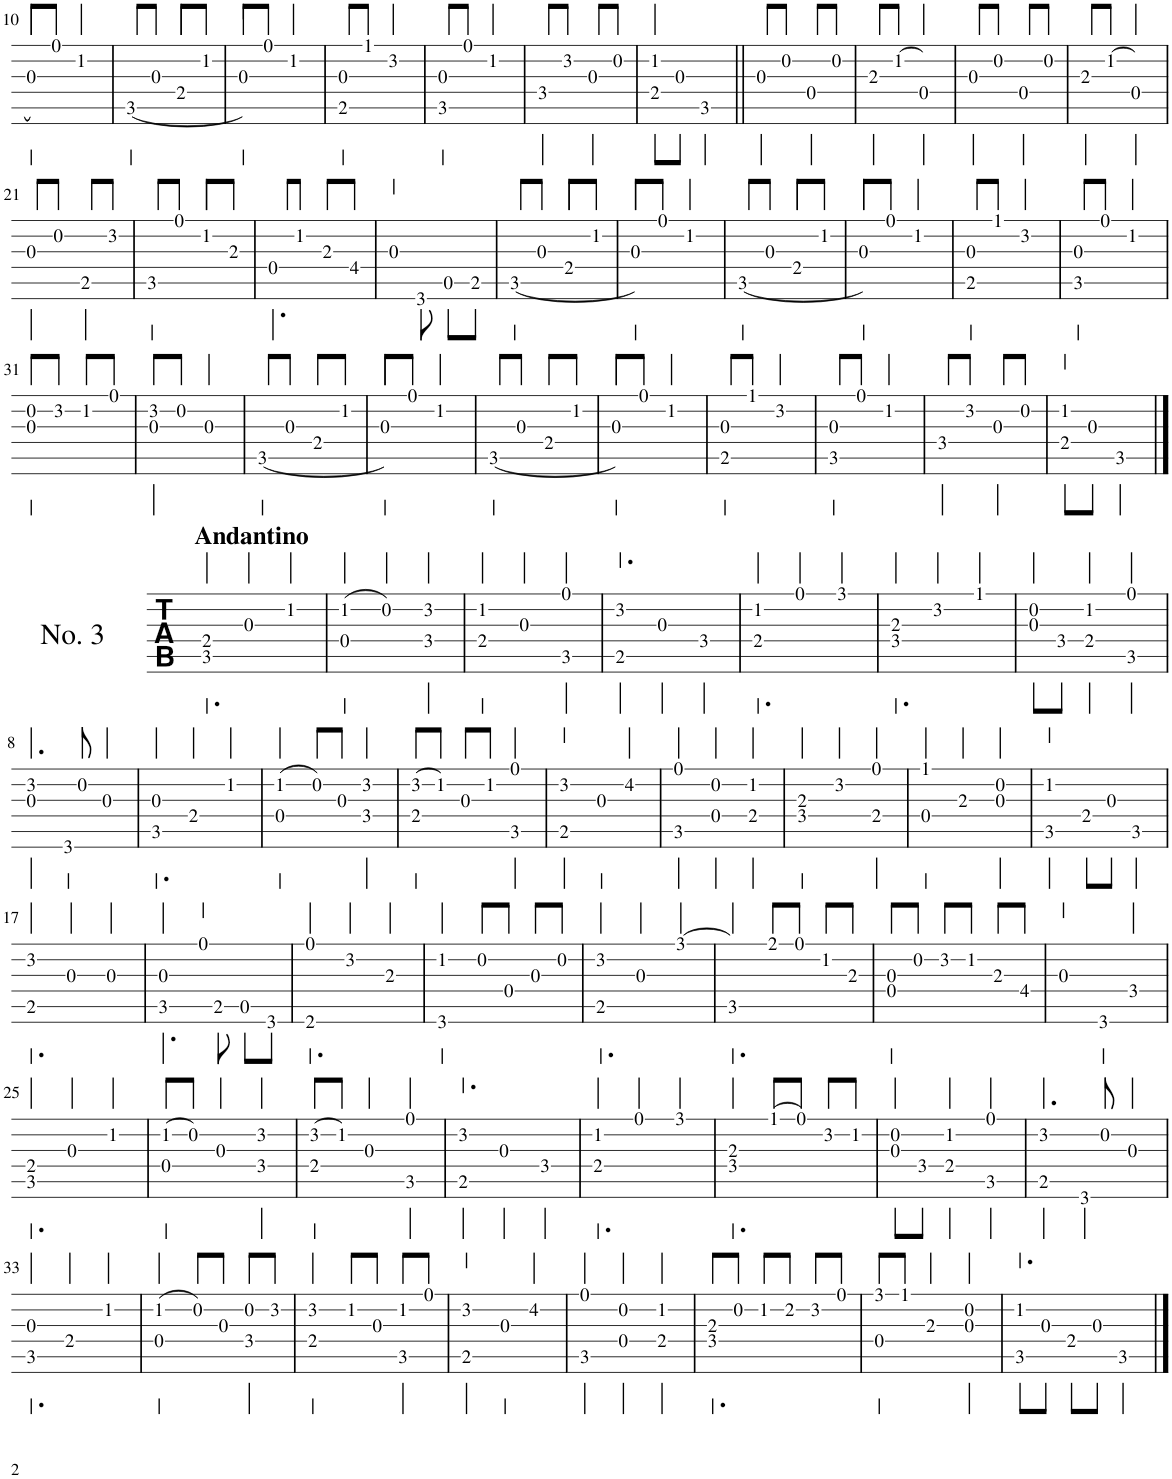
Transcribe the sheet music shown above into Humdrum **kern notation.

**kern
*part1
*staff1
*I"Guitar
*I'Guit.
!!LO:PB:g=z
*
*k[]
*M2/4
=10
*^
*	*^
8G/L	2C\]	4G/
8e/J	.	.
4c/	.	4ryy
=11	=11	=11
8C/L	[2C\	4ryy
8G/J	.	.
8E/L	.	4E/
8c/J	.	.
=12	=12	=12
8G/L	2C\]	2G/
8e/J	.	.
4c/	.	.
*	*v	*v
=13	=13
8G/L	2BB\ 2G\
8f/J	.
4d/	.
=14	=14
8G/L	2C\ 2G\
8e/J	.
4c/	.
=15	=15
8F/L	4F\
8d/J	.
8G/L	4G\
8B/J	.
=16	=16
4c/	8E\L
.	8G\J
4r	4C\
=17||	=17||
8G/L	4G\
8B/J	.
8D/L	4D\
8B/J	.
=18	=18
8A/L	4A\
[8c/J	.
4c/]	4D\
=19	=19
8G/L	4G\
8B/J	.
8D/L	4D\
8B/J	.
=20	=20
8A/L	4A\
[8c/J	.
4c/]	4D\
!!LO:LB:g=z	!!
=21	=21
8G/L	4G\
8B/J	.
8BB/L	4BB\
8d/J	.
=22	=22
*	*^
8C/L	2C\	4r
8e/J	.	.
8c/L	.	4c/
8A/J	.	.
*	*v	*v
=23	=23
8D/L	4.D\
8c/J	.
8A/L	.
8F#/J	8r
=24	=24
2G/	8r
.	8GG\
.	8AA\L
.	8BB\J
=25	=25
*	*^
8C/L	[2C\	4ryy
8G/J	.	.
8E/L	.	4E/
8c/J	.	.
=26	=26	=26
8G/L	2C\]	4G/
8e/J	.	.
4c/	.	4r
=27	=27	=27
8C/L	[2C\	4ryy
8G/J	.	.
8E/L	.	4E/
8c/J	.	.
=28	=28	=28
8G/L	2C\]	4G/
8e/J	.	.
4c/	.	4ryy
*	*v	*v
=29	=29
8G/L	2BB\ 2G\
8f/J	.
4d/	.
=30	=30
8G/L	2C\ 2G\
8e/J	.
4c/	.
!!LO:LB:g=z	!!
=31	=31
8B/L	2G\
8d/J	.
8c/L	.
8e/J	.
=32	=32
8d/L	4G\
8B/J	.
4G/	4r
=33	=33
8C/L	[2C\
8G/J	.
8E/L	.
8c/J	.
=34	=34
*	*^
8G/L	2C\]	4G/
8e/J	.	.
4c/	.	4ryy
*	*v	*v
=35	=35
8C/L	[2C\
8G/J	.
8E/L	.
8c/J	.
=36	=36
*	*^
8G/L	2C\]	4G/
8e/J	.	.
4c/	.	4ryy
*	*v	*v
=37	=37
8G/L	2BB\ 2G\
8f/J	.
4d/	.
=38	=38
8G/L	2C\ 2G\
8e/J	.
4c/	.
=39	=39
8F/L	4F\
8d/J	.
8G/L	4G\
8B/J	.
=40	=40
2c/	8E\L
.	8G\J
.	4C\
!!LO:LB:g=z	!!
==1	==1
*stria6	*
*M3/4	*
!LO:TX:a:t=No. 3	!
!LO:TX:a:B:t=Andantino	!
4E/	2.C\
4G/	.
4c/	.
=2	=2
(4c/	2D\
4B/)	.
4d/	4F\
=3	=3
4c/	2E\
4G/	.
4e/	4C\
=4	=4
2.d/	4BB\
.	4G\
.	4F\
=5	=5
4c/	2.E\
4e/	.
4g/	.
=6	=6
4A/	2.F\
4d/	.
4f/	.
=7	=7
4B/	8G\L
.	8F\J
4c/	4E\
4e/	4C\
!!LO:LB:g=z	!!
=8	=8
4.d/	4G\
.	2GG\
8B/	.
4G/	.
=9	=9
4G/	2.C\
4E/	.
4c/	.
=10	=10
(4c/	2D\
8B/L)	.
8G/J	.
4d/	4F\
=11	=11
(8d/L	2E\
8c/J)	.
8G/L	.
8c/J	.
4e/	4C\
=12	=12
2d/	4BB\
.	2G\
4d#X/	.
=13	=13
4e/	4C\
4B/	4D\
4c/	4E\
=14	=14
4A/	2F\
4d/	.
4e/	4E\
=15	=15
4f/	2D\
4A/	.
4B/	4G\
=16	=16
2c/	4C\
.	8E\L
.	8G\J
4r	4C\
!!LO:LB:g=z	!!
=17	=17
4d/	2.BB\
4G/	.
4G/	.
=18	=18
4G/	4.C\
2e/	.
.	8BB\
.	8AA\L
.	8GG\J
=19	=19
4e/	2.FF#X\
4d/	.
4A/	.
=20	=20
4c/	2GG\
8B/L	.
8D/J	.
8G/L	4r
8B/J	.
=21	=21
4d/	2.BB\
4G/	.
[4g/	.
=22	=22
4g/]	2.C\
8f#X/L	.
8e/J	.
8c/L	.
8A/J	.
=23	=23
8G/L	2D\
8B/J	.
8d/L	.
8c/J	.
8A/L	4r
8F#X/J	.
=24	=24
2G/	4r
.	2GG\
4Fn/	.
!!LO:LB:g=z	!!
=25	=25
4E/	2.C\
4G/	.
4c/	.
=26	=26
(8c/L	2D\
8B/J)	.
4G/	.
4d/	4F\
=27	=27
(8d/L	2E\
8c/J)	.
4G/	.
4e/	4C\
=28	=28
2.d/	4BB\
.	4G\
.	4F\
=29	=29
4c/	2.E\
4e/	.
4g/	.
=30	=30
4A/	2.F\
(8f/L	.
8e/J)	.
8d/L	.
8c/J	.
=31	=31
4B/	8G\L
.	8F\J
4c/	4E\
4e/	4C\
=32	=32
4.d/	4BB\
.	4GG\
8B/	.
4G/	4r
!!LO:LB:g=z	!!
=33	=33
4G/	2.C\
4E/	.
4c/	.
=34	=34
(4c/	2D\
8B/L)	.
8G/J	.
8B/L	4F\
8d/J	.
=35	=35
4d/	2E\
8c/L	.
8G/J	.
8c/L	4C\
8e/J	.
=36	=36
2d/	4BB\
.	2G\
4d#X/	.
=37	=37
4e/	4C\
4B/	4D\
4c/	4E\
=38	=38
8A/L	2.F\
8B/J	.
8c/L	.
8c#X/J	.
8d/L	.
8e/J	.
=39	=39
8g/L	2D\
8f/J	.
4A/	.
4B/	4G\
=40	=40
2.c/	8C\L
.	8G\J
.	8E\L
.	8G\J
.	4C\
*v	*v
==
*-
